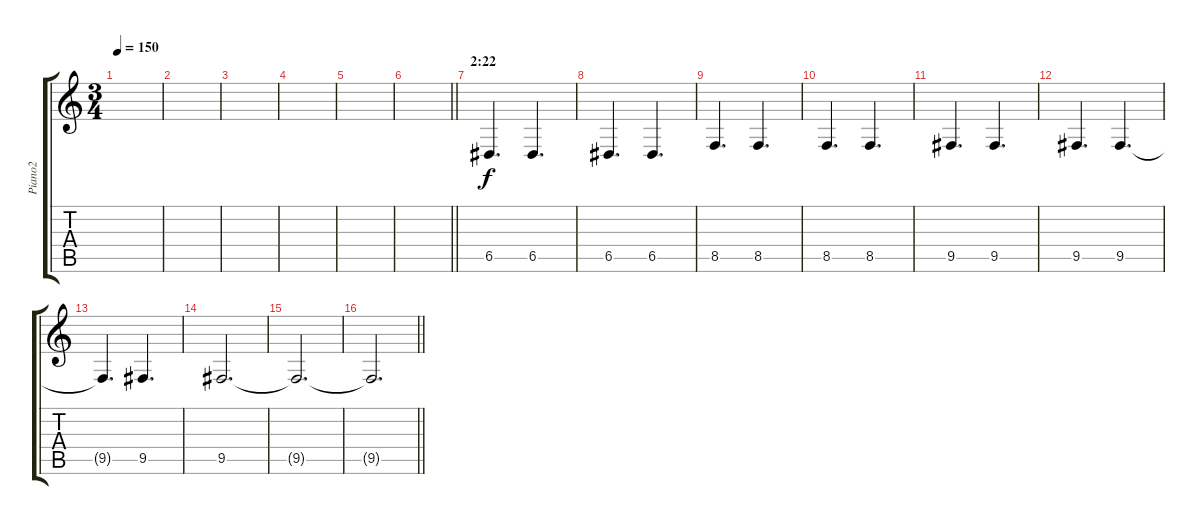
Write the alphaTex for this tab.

\track ("Piano2" "Piano2") {instrument acousticgrandpiano}
\staff {score tabs}
\tuning (E4 B3 G3 D3 A2 E2) {hide}
\ts (3 4)
\tempo 150
\clef g2
\ks c
|
|
|
|
|
\barLineRight lightlight
|
\section ("" "2:22")
6.5.4{d} 6.5.4{d} |
6.5.4{d} 6.5.4{d} |
8.5.4{d} 8.5.4{d} |
8.5.4{d} 8.5.4{d} |
9.5.4{d} 9.5.4{d} |
9.5.4{d} 9.5.4{d} |
9.5{t}.4{d} 9.5.4{d} |
9.5.2{d} |
9.5{t}.2{d} |
\barLineRight lightlight
9.5{t}.2{d}
